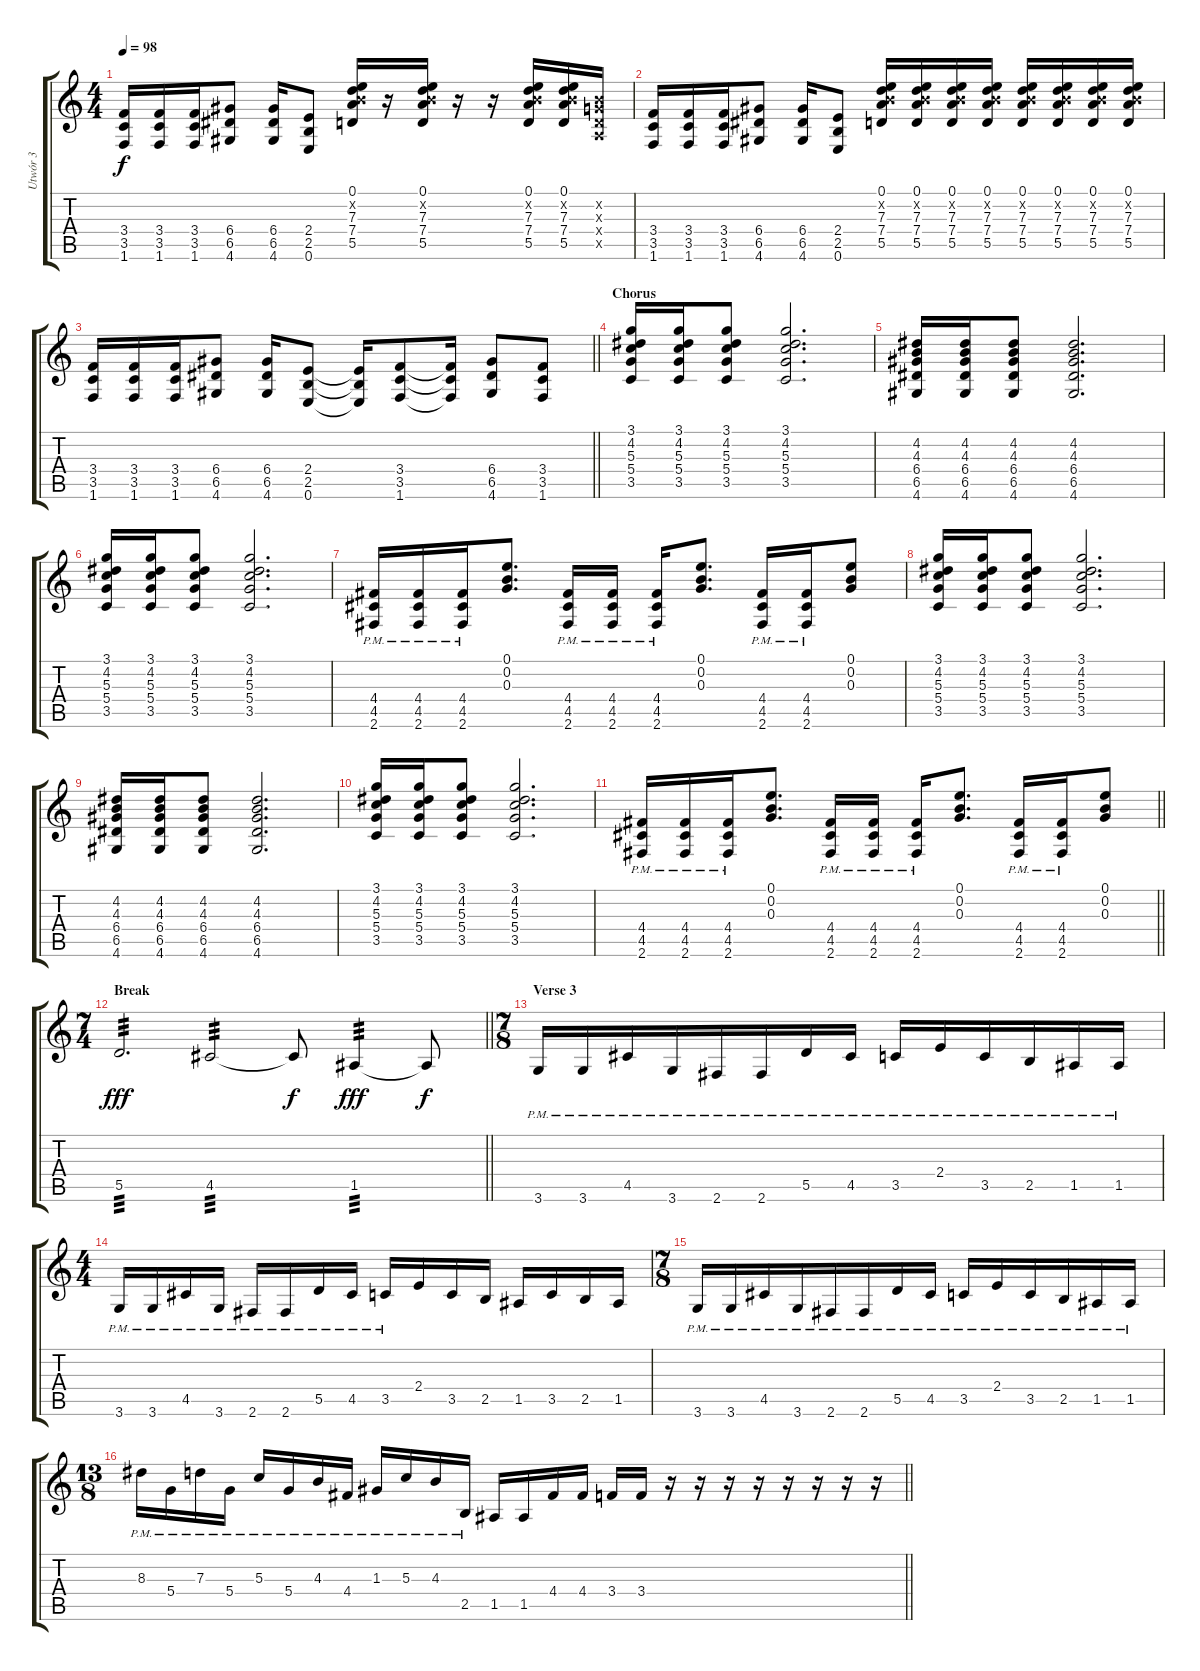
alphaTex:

\track ("Utwór 3" "Utwór 3") {instrument overdrivenguitar}
\staff {score tabs}
\tuning (E4 B3 G3 D3 A2 E2) {hide}
\ts (4 4)
\tempo 98
\clef g2
\ks c
(3.4 3.5 1.6).16{dy f} (3.4 3.5 1.6).16 (3.4 3.5 1.6).16 (6.4 6.5 4.6).8 (6.4 6.5 4.6).16 (2.4 2.5 0.6).8 (0.1 0.2{x} 7.3 7.4 5.5).16 r.16 (0.1 0.2{x} 7.3 7.4 5.5).16 r.16 r.16 (0.1 0.2{x} 7.3 7.4 5.5).16 (0.1 0.2{x} 7.3 7.4 5.5).16 (0.2{x} 0.3{x} 0.4{x} 0.5{x}).16 |
(3.4 3.5 1.6).16 (3.4 3.5 1.6).16 (3.4 3.5 1.6).16 (6.4 6.5 4.6).8 (6.4 6.5 4.6).16 (2.4 2.5 0.6).8 (0.1 0.2{x} 7.3 7.4 5.5).16 (0.1 0.2{x} 7.3 7.4 5.5).16 (0.1 0.2{x} 7.3 7.4 5.5).16 (0.1 0.2{x} 7.3 7.4 5.5).16 (0.1 0.2{x} 7.3 7.4 5.5).16 (0.1 0.2{x} 7.3 7.4 5.5).16 (0.1 0.2{x} 7.3 7.4 5.5).16 (0.1 0.2{x} 7.3 7.4 5.5).16 |
\barLineRight lightlight
(3.4 3.5 1.6).16 (3.4 3.5 1.6).16 (3.4 3.5 1.6).16 (6.4 6.5 4.6).8 (6.4 6.5 4.6).16 (2.4 2.5 0.6).8 (2.4{t} 2.5{t} 0.6{t}).16 (3.4 3.5 1.6).8 (3.4{t} 3.5{t} 1.6{t}).16 (6.4 6.5 4.6).8 (3.4 3.5 1.6).8 |
\section ("" "Chorus")
(3.1 4.2 5.3 5.4 3.5).16 (3.1 4.2 5.3 5.4 3.5).16 (3.1 4.2 5.3 5.4 3.5).8 (3.1 4.2 5.3 5.4 3.5).2{d} |
(4.2 4.3 6.4 6.5 4.6).16 (4.2 4.3 6.4 6.5 4.6).16 (4.2 4.3 6.4 6.5 4.6).8 (4.2 4.3 6.4 6.5 4.6).2{d} |
(3.1 4.2 5.3 5.4 3.5).16 (3.1 4.2 5.3 5.4 3.5).16 (3.1 4.2 5.3 5.4 3.5).8 (3.1 4.2 5.3 5.4 3.5).2{d} |
(4.4{pm} 4.5{pm} 2.6).16 (4.4{pm} 4.5{pm} 2.6).16 (4.4{pm} 4.5{pm} 2.6).16 (0.1 0.2 0.3).8{d} (4.4{pm} 4.5{pm} 2.6).16 (4.4{pm} 4.5{pm} 2.6).16 (4.4{pm} 4.5{pm} 2.6).16 (0.1 0.2 0.3).8{d} (4.4{pm} 4.5{pm} 2.6).16 (4.4{pm} 4.5{pm} 2.6).16 (0.1 0.2 0.3).8 |
(3.1 4.2 5.3 5.4 3.5).16 (3.1 4.2 5.3 5.4 3.5).16 (3.1 4.2 5.3 5.4 3.5).8 (3.1 4.2 5.3 5.4 3.5).2{d} |
(4.2 4.3 6.4 6.5 4.6).16 (4.2 4.3 6.4 6.5 4.6).16 (4.2 4.3 6.4 6.5 4.6).8 (4.2 4.3 6.4 6.5 4.6).2{d} |
(3.1 4.2 5.3 5.4 3.5).16 (3.1 4.2 5.3 5.4 3.5).16 (3.1 4.2 5.3 5.4 3.5).8 (3.1 4.2 5.3 5.4 3.5).2{d} |
\barLineRight lightlight
(4.4{pm} 4.5{pm} 2.6).16 (4.4{pm} 4.5{pm} 2.6).16 (4.4{pm} 4.5{pm} 2.6).16 (0.1 0.2 0.3).8{d} (4.4{pm} 4.5{pm} 2.6).16 (4.4{pm} 4.5{pm} 2.6).16 (4.4{pm} 4.5{pm} 2.6).16 (0.1 0.2 0.3).8{d} (4.4{pm} 4.5{pm} 2.6).16 (4.4{pm} 4.5{pm} 2.6).16 (0.1 0.2 0.3).8 |
\ts (7 4)
\section ("" "Break")
\barLineRight lightlight
5.5.2{d tp 3 dy fff} 4.5.2{tp 3} 4.5{t}.8{dy f} 1.5.4{tp 3 dy fff} 1.5{t}.8{dy f} |
\ts (7 8)
\section ("" "Verse 3")
3.6{pm}.16 3.6{pm}.16 4.5{pm}.16 3.6{pm}.16 2.6{pm}.16 2.6{pm}.16 5.5{pm}.16 4.5{pm}.16 3.5{pm}.16 2.4{pm}.16 3.5{pm}.16 2.5{pm}.16 1.5{pm}.16 1.5{pm}.16 |
\ts (4 4)
3.6{pm}.16 3.6{pm}.16 4.5{pm}.16 3.6{pm}.16 2.6{pm}.16 2.6{pm}.16 5.5{pm}.16 4.5{pm}.16 3.5{pm}.16 2.4.16 3.5.16 2.5.16 1.5.16 3.5.16 2.5.16 1.5.16 |
\ts (7 8)
3.6{pm}.16 3.6{pm}.16 4.5{pm}.16 3.6{pm}.16 2.6{pm}.16 2.6{pm}.16 5.5{pm}.16 4.5{pm}.16 3.5{pm}.16 2.4{pm}.16 3.5{pm}.16 2.5{pm}.16 1.5{pm}.16 1.5{pm}.16 |
\ts (13 8)
\barLineRight lightlight
8.3{pm}.16 5.4{pm}.16 7.3{pm}.16 5.4{pm}.16 5.3{pm}.16 5.4{pm}.16 4.3{pm}.16 4.4{pm}.16 1.3{pm}.16 5.3{pm}.16 4.3{pm}.16 2.5{pm}.16 1.5.16 1.5.16 4.4.16 4.4.16 3.4.16 3.4.16 r.16 r.16 r.16 r.16 r.16 r.16 r.16 r.16
